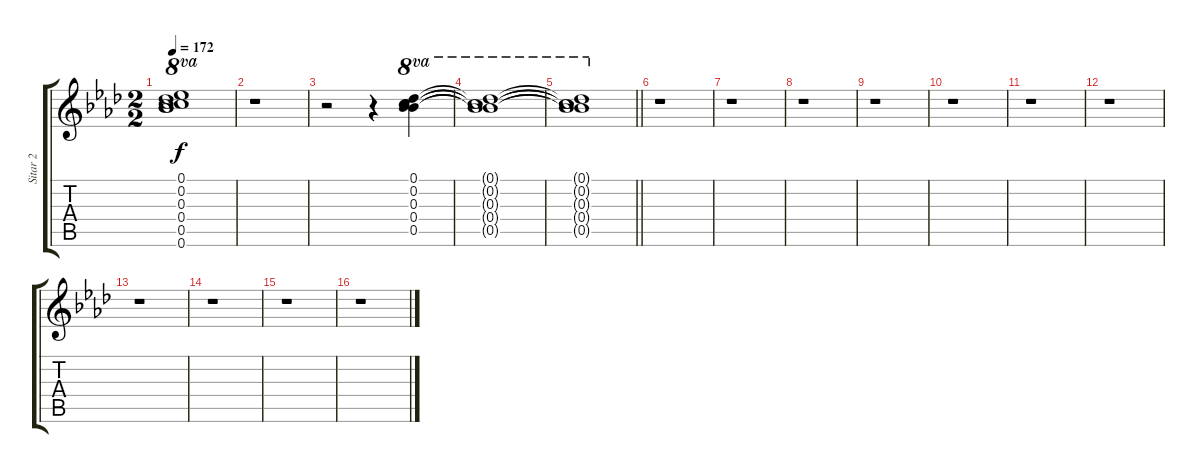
\track ("Sitar 2" "Sitar 2") {instrument sitar}
\staff {score tabs}
\tuning (Bb5 C6 Bb5 C6 Db6 Eb6) {hide}
\ts (2 2)
\tempo 172
\clef g2
\ks ab
(0.1{t} 0.2{t} 0.3{t} 0.4{t} 0.5{t} 0.6{t}).1{ot 8va dy f} |
r.1 |
r.2 r.4 (0.1 0.2 0.3 0.4 0.5).4{ot 8va} |
(0.1{t} 0.2{t} 0.3{t} 0.4{t} 0.5{t}).1{ot 8va} |
\barLineRight lightlight
(0.1{t} 0.2{t} 0.3{t} 0.4{t} 0.5{t}).1{ot 8va} |
r.1 |
r.1 |
r.1 |
r.1 |
r.1 |
r.1 |
r.1 |
r.1 |
r.1 |
r.1 |
r.1
